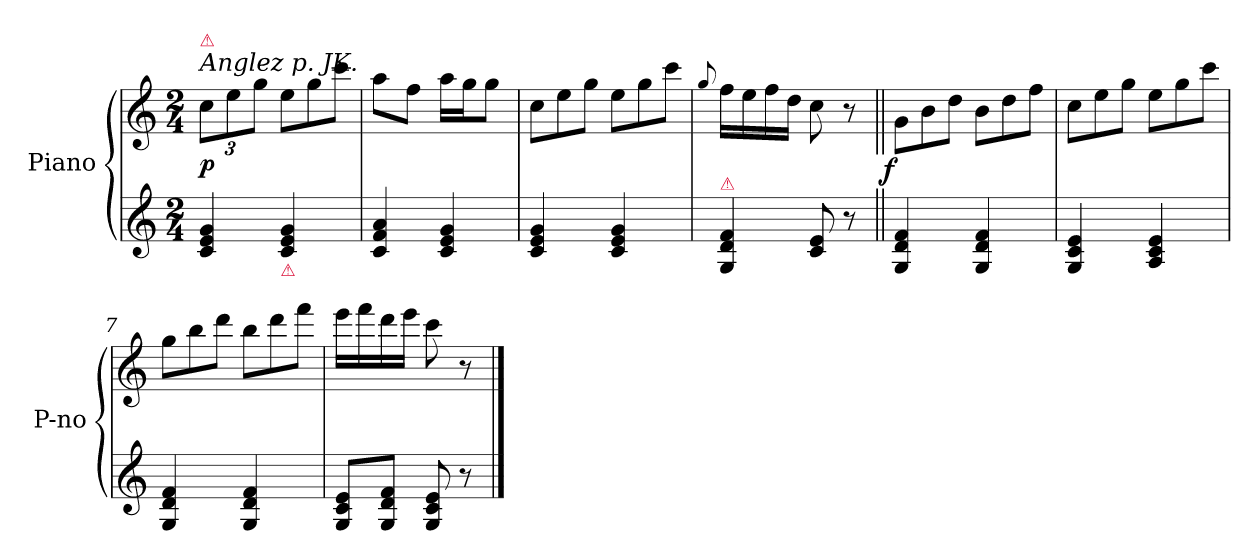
**kern	**kern	**dynam
*part1	*part1	*part1
*staff2	*staff1	*staff1/2
*I"Piano	*	*
*I'P-no	*	*
*clefG2	*clefG2	*
*k[]	*k[]	*
*M2/4	*M2/4	*
=1	=1	=1
!	!LO:TX:a:i:t=Anglez p. JK.	!
!	!LO:TX:a:color=crimson:t=⚠	!
4c/ 4e/ 4g/	12cc\L	p
.	12ee\	.
.	12gg\J	.
*	*Xtuplet	*
!LO:TX:b:color=crimson:t=⚠	!	!
4c/ 4e/ 4g/	12ee\L	.
.	12gg\	.
.	12ccc\J	.
=2	=2	=2
4c/ 4f/ 4a/	8aa\L	.
.	8ff\J	.
4c/ 4e/ 4g/	16aa\LL	.
.	16gg\J	.
.	8gg\J	.
=3	=3	=3
4c/ 4e/ 4g/	12cc\L	.
.	12ee\	.
.	12gg\J	.
4c/ 4e/ 4g/	12ee\L	.
.	12gg\	.
.	12ccc\J	.
!!LO:LB:g=z
=4	=4	=4
.	8qqgg/	.
!LO:TX:a:color=crimson:t=⚠	!	!
4G/ 4d/ 4f/	16ff\LL	.
.	16ee\	.
.	16ff\	.
.	16dd\JJ	.
8c/ 8e/	8cc\	.
8r	8r	.
=5||	=5||	=5||
!	!	!LO:DY:b:rj
4G/ 4d/ 4f/	12g\L	f
.	12b\	.
.	12dd\J	.
4G/ 4d/ 4f/	12b\L	.
.	12dd\	.
.	12ff\J	.
=6	=6	=6
4G/ 4c/ 4e/	12cc\L	.
.	12ee\	.
.	12gg\J	.
4A/ 4c/ 4e/	12ee\L	.
.	12gg\	.
.	12ccc\J	.
=7	=7	=7
4G/ 4d/ 4f/	12gg\L	.
.	12bb\	.
.	12ddd\J	.
4G/ 4d/ 4f/	12bb\L	.
.	12ddd\	.
.	12fff\J	.
=8	=8	=8
8G/ 8c/ 8e/L	16eee\LL	.
.	16fff\	.
8G/ 8d/ 8f/J	16ddd\	.
.	16eee\JJ	.
8G/ 8c/ 8e/	8ccc\	.
8r	8r	.
==	==	==
*-	*-	*-
